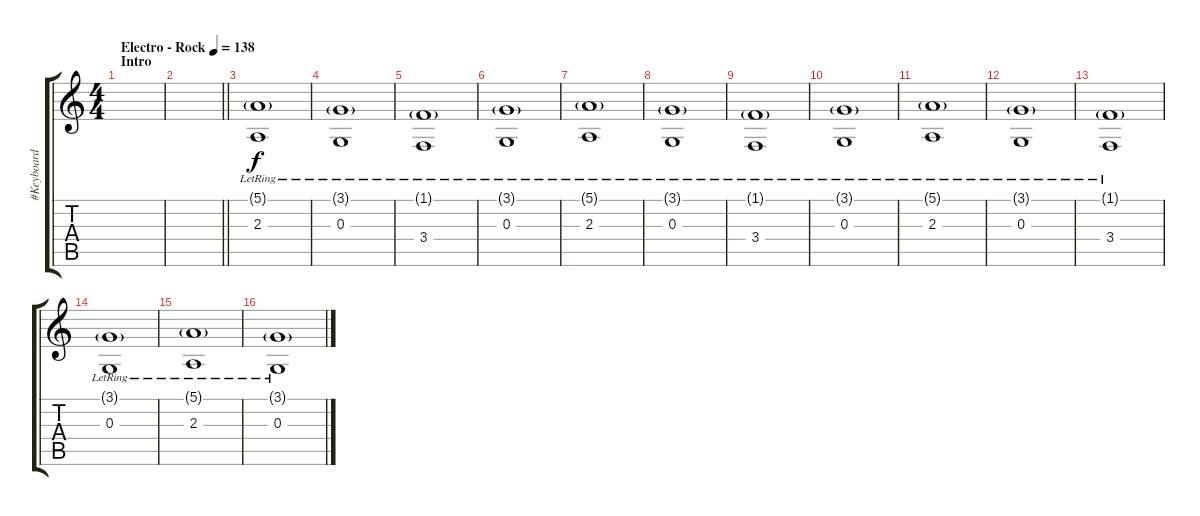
\track ("#Keyboard 2" "#Keyboard ") {instrument pad6metallic}
\staff {score tabs}
\tuning (E4 B3 G3 D3 A2 D2) {hide}
\ts (4 4)
\section ("" "Intro")
\tempo (138 "Electro - Rock")
\clef g2
\ks c
|
\barLineRight lightlight
|
(5.1{g lr} 2.3{lr}).1 |
(3.1{g lr} 0.3{lr}).1 |
(1.1{g lr} 3.4{lr}).1 |
(3.1{g lr} 0.3{lr}).1 |
(5.1{g lr} 2.3{lr}).1 |
(3.1{g lr} 0.3{lr}).1 |
(1.1{g lr} 3.4{lr}).1 |
(3.1{g lr} 0.3{lr}).1 |
(5.1{g lr} 2.3{lr}).1 |
(3.1{g lr} 0.3{lr}).1 |
(1.1{g lr} 3.4{lr}).1 |
(3.1{g lr} 0.3{lr}).1 |
(5.1{g lr} 2.3{lr}).1 |
(3.1{g lr} 0.3{lr}).1
